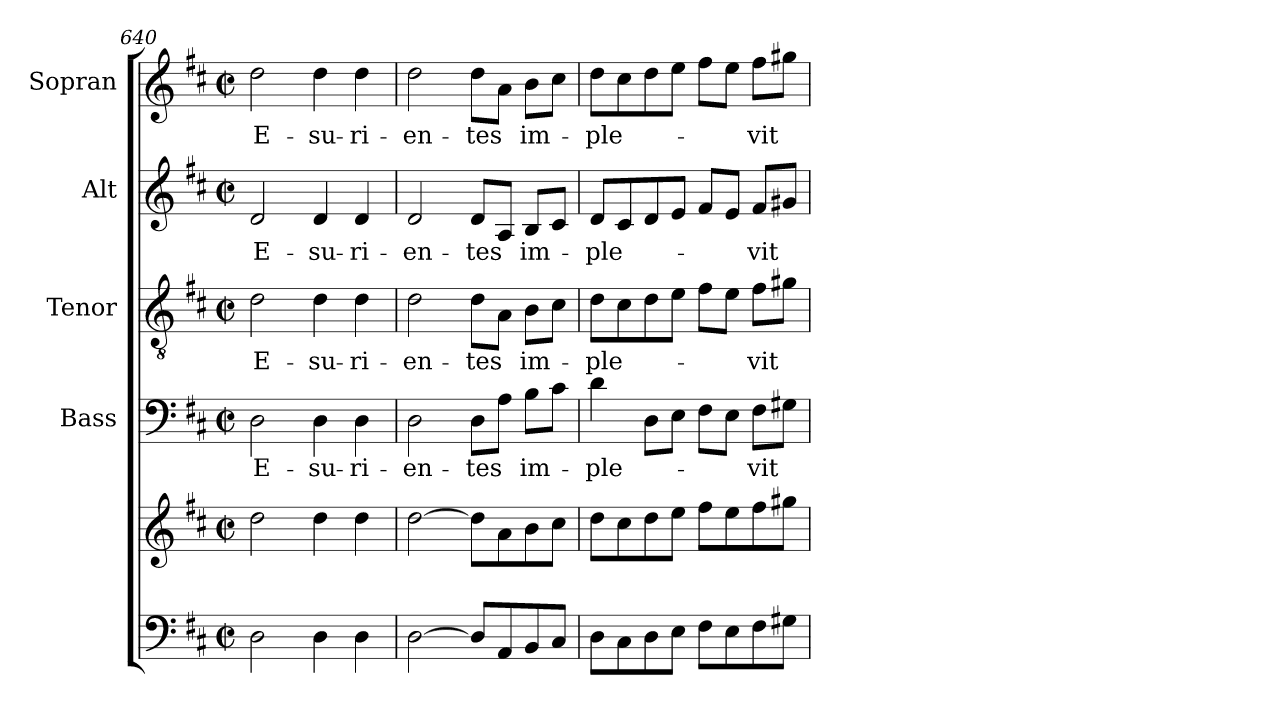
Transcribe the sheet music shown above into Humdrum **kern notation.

**kern	**kern	**kern	**text	**kern	**text	**kern	**text	**kern	**text
*part5	*part5	*part4	*part4	*part3	*part3	*part2	*part2	*part1	*part1
*staff6	*staff5	*staff4	*staff4	*staff3	*staff3	*staff2	*staff2	*staff1	*staff1
*	*	*I"Bass	*	*I"Tenor	*	*I"Alt	*	*I"Sopran	*
*	*	*I'B.	*	*I'T.	*	*I'A.	*	*I'S.	*
*clefF4	*clefG2	*clefF4	*	*clefGv2	*	*clefG2	*	*clefG2	*
*k[f#c#]	*k[f#c#]	*k[f#c#]	*	*k[f#c#]	*	*k[f#c#]	*	*k[f#c#]	*
*D:	*D:	*D:	*	*D:	*	*D:	*	*D:	*
*M2/2	*M2/2	*M2/2	*	*M2/2	*	*M2/2	*	*M2/2	*
*met(c|)	*met(c|)	*met(c|)	*	*met(c|)	*	*met(c|)	*	*met(c|)	*
=640	=640	=640	=640	=640	=640	=640	=640	=640	=640
!	!	!	!LO:LY:b	!	!LO:LY:b	!	!LO:LY:b	!	!LO:LY:b
2D\	2dd\	2D\	E-	2d\	E-	2d/	E-	2dd\	E-
!	!	!	!LO:LY:b	!	!LO:LY:b	!	!LO:LY:b	!	!LO:LY:b
4D\	4dd\	4D\	-su-	4d\	-su-	4d/	-su-	4dd\	-su-
!	!	!	!LO:LY:b	!	!LO:LY:b	!	!LO:LY:b	!	!LO:LY:b
4D\	4dd\	4D\	-ri-	4d\	-ri-	4d/	-ri-	4dd\	-ri-
=641	=641	=641	=641	=641	=641	=641	=641	=641	=641
!	!	!	!LO:LY:b	!	!LO:LY:b	!	!LO:LY:b	!	!LO:LY:b
[2D\	[2dd\	2D\	-en-	2d\	-en-	2d/	-en-	2dd\	-en-
!	!	!	!LO:LY:b	!	!LO:LY:b	!	!LO:LY:b	!	!LO:LY:b
8D/L]	8dd\L]	8D\L	-tes	8d\L	-tes	8d/L	-tes	8dd\L	-tes
8AA/	8a\	8A\J	.	8A\J	.	8A/J	.	8a\J	.
!	!	!	!LO:LY:b	!	!LO:LY:b	!	!LO:LY:b	!	!LO:LY:b
8BB/	8b\	8B\L	im-	8B\L	im-	8B/L	im-	8b\L	im-
8C#/J	8cc#\J	8c#\J	.	8c#\J	.	8c#/J	.	8cc#\J	.
=642	=642	=642	=642	=642	=642	=642	=642	=642	=642
!	!	!	!LO:LY:b	!	!LO:LY:b	!	!LO:LY:b	!	!LO:LY:b
8D\L	8dd\L	4d\	-ple-	8d\L	-ple-	8d/L	-ple-	8dd\L	-ple-
8C#\	8cc#\	.	.	8c#\	.	8c#/	.	8cc#\	.
8D\	8dd\	8D\L	.	8d\	.	8d/	.	8dd\	.
8E\J	8ee\J	8E\J	.	8e\J	.	8e/J	.	8ee\J	.
8F#\L	8ff#\L	8F#\L	.	8f#\L	.	8f#/L	.	8ff#\L	.
8E\	8ee\	8E\J	.	8e\J	.	8e/J	.	8ee\J	.
!	!	!	!LO:LY:b	!	!LO:LY:b	!	!LO:LY:b	!	!LO:LY:b
8F#\	8ff#\	8F#\L	-vit	8f#\L	-vit	8f#/L	-vit	8ff#\L	-vit
8G#X\J	8gg#X\J	8G#X\J	.	8g#X\J	.	8g#X/J	.	8gg#X\J	.
=	=	=	=	=	=	=	=	=	=
*-	*-	*-	*-	*-	*-	*-	*-	*-	*-
